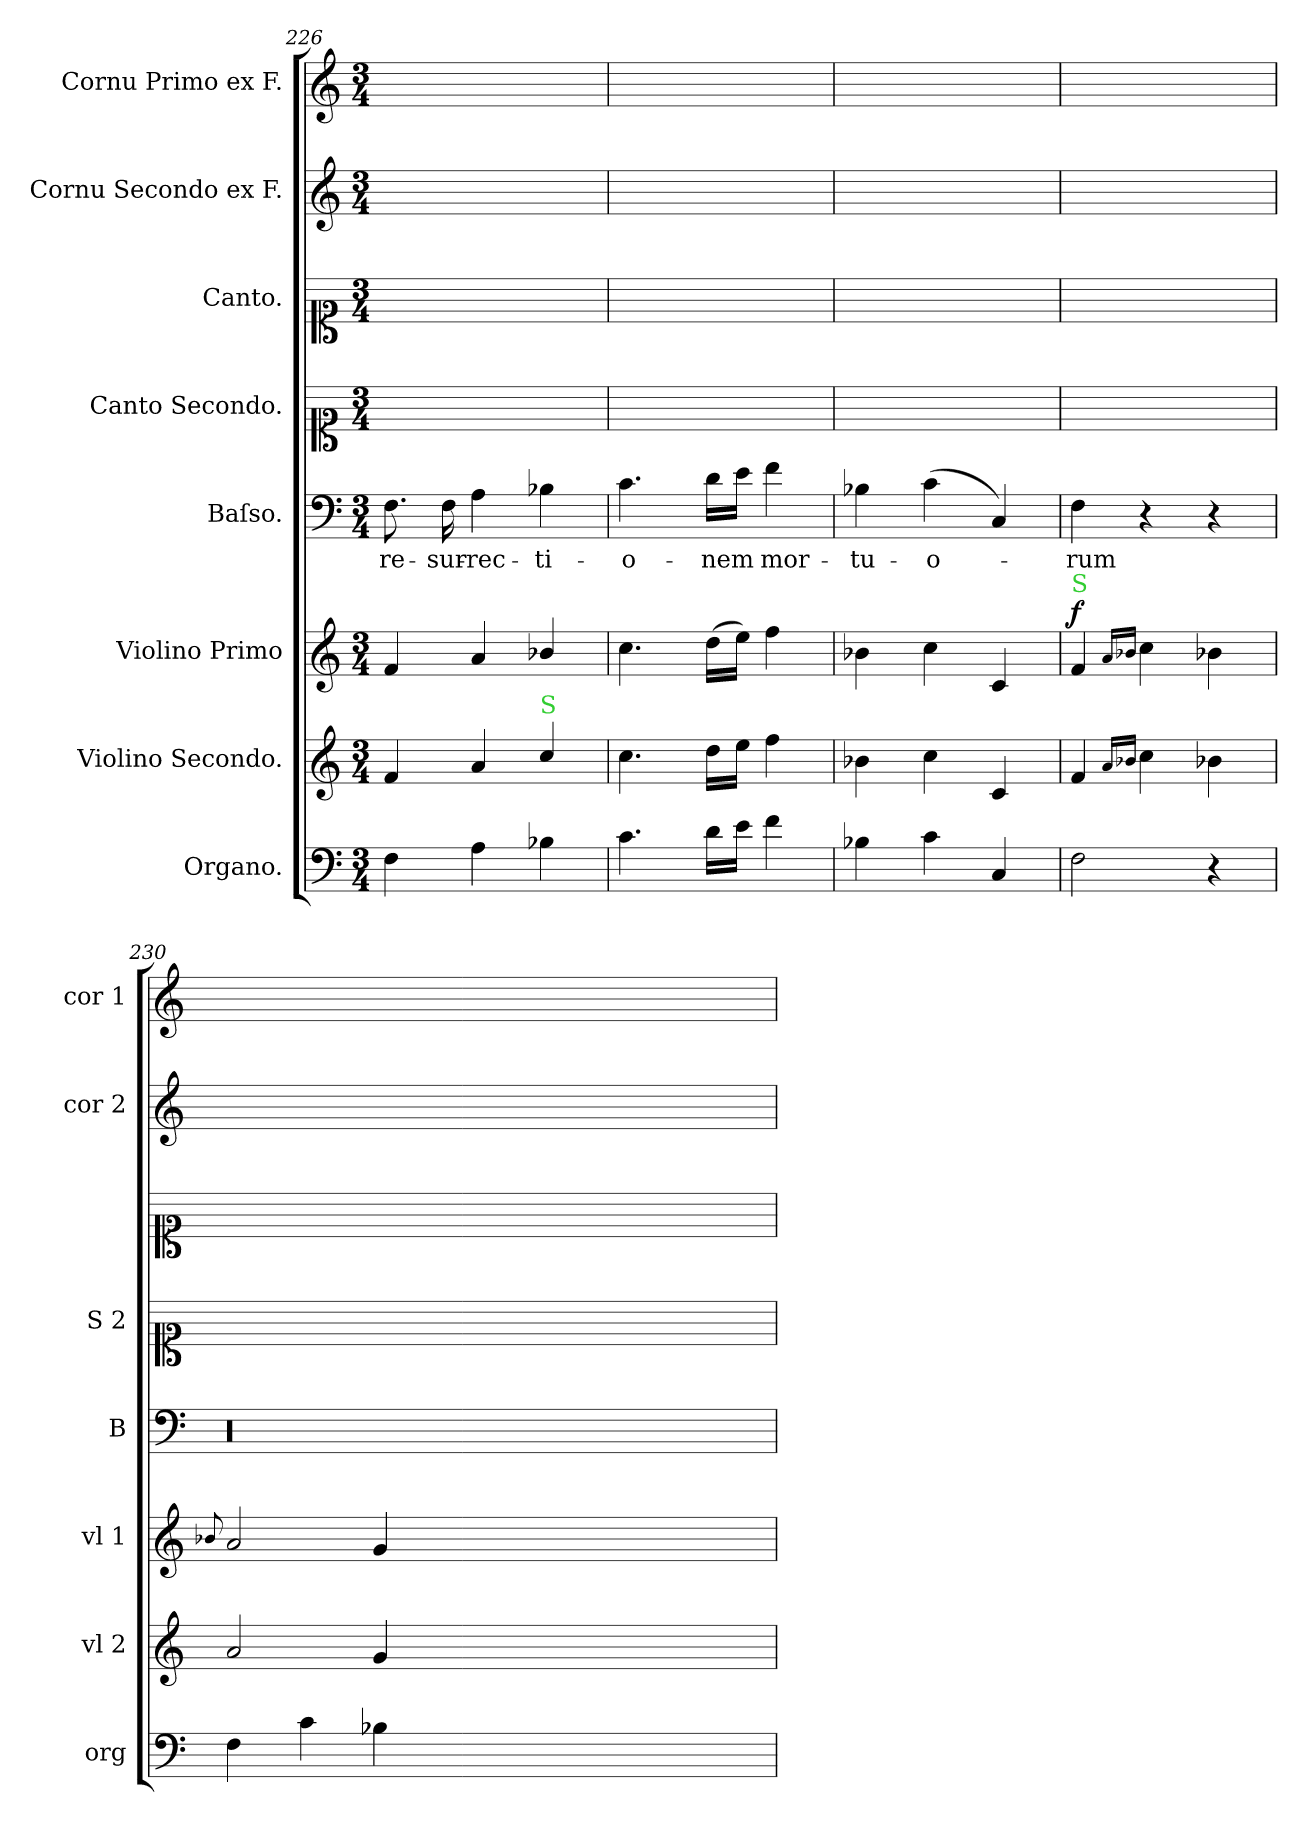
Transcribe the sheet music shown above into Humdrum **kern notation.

**kern	**kern	**kern	**dynam	**kern	**text	**kern	**kern	**kern	**kern
*part8	*part7	*part6	*part6	*part5	*part5	*part4	*part3	*part2	*part1
*staff8	*staff7	*staff6	*staff6	*staff5	*staff5	*staff4	*staff3	*staff2	*staff1
*I"Organo.	*I"Violino Secondo.	*I"Violino Primo	*	*I"Baſso.	*	*I"Canto Secondo.	*I"Canto.	*I"Cornu Secondo ex F.	*I"Cornu Primo ex F.
*I'org	*I'vl 2	*I'vl 1	*	*I'B	*	*I'S 2	*	*I'cor 2	*I'cor 1
*clefF4	*clefG2	*clefG2	*	*clefF4	*	*clefC1	*clefC1	*clefG2	*clefG2
*	*	*	*	*	*	*	*	*ITrd4c7	*ITrd4c7
*M3/4	*M3/4	*M3/4	*	*M3/4	*	*M3/4	*M3/4	*M3/4	*M3/4
=226	=226	=226	=226	=226	=226	=226	=226	=226	=226
4F\	4f/	4f/	.	8.F\	re-	2.ryy	2.ryy	2.ryy	2.ryy
.	.	.	.	16F\	-sur-	.	.	.	.
4A\	4a/	4a/	.	4A\	-rec-	.	.	.	.
!	!LO:TX:a:color=limegreen:t=S	!	!	!	!	!	!	!	!
4B-\	4cc/	4b-/	.	4B-\	-ti-	.	.	.	.
=227	=227	=227	=227	=227	=227	=227	=227	=227	=227
4.c\	4.cc\	4.cc\	.	4.c\	-o-	2.ryy	2.ryy	2.ryy	2.ryy
16d\LL	16dd\LL	(16dd\LL	.	16d\LL	-nem	.	.	.	.
16e\JJ	16ee\JJ	16ee\JJ)	.	16e\JJ	.	.	.	.	.
4f\	4ff\	4ff\	.	4f\	mor-	.	.	.	.
=228	=228	=228	=228	=228	=228	=228	=228	=228	=228
4B-\	4b-\	4b-\	.	4B-\	-tu-	2.ryy	2.ryy	2.ryy	2.ryy
4c\	4cc\	4cc\	.	(4c\	-o-	.	.	.	.
4C/	4c/	4c/	.	4C/)	.	.	.	.	.
=229	=229	=229	=229	=229	=229	=229	=229	=229	=229
!	!	!LO:TX:a:color=limegreen:t=S	!	!	!	!	!	!	!
!	!	!	!LO:DY:a	!	!	!	!	!	!
2F\	4f/	4f/	f	4F\	-rum	2.ryy	2.ryy	2.ryy	2.ryy
.	16qqa/LL	16qqa/LL	.	.	.	.	.	.	.
.	16qqb-/JJ	16qqb-/JJ	.	.	.	.	.	.	.
.	4cc\	4cc\	.	4r	.	.	.	.	.
4r	4b-\	4b-\	.	4r	.	.	.	.	.
=230	=230	=230	=230	=230	=230	=230	=230	=230	=230
.	.	8qqb-/	.	.	.	.	.	.	.
!	!	!	!	!LO:N:vis=00	!	!	!	!	!
4F\	2a/	2a/	.	0.r	.	2.ryy	2.ryy	2.ryy	2.ryy
4c\	.	.	.	.	.	.	.	.	.
4B-\	4g/	4g/	.	.	.	.	.	.	.
0ryy	0ryy	0ryy	.	.	.	0ryy	0ryy	0ryy	0ryy
4ryy	4ryy	4ryy	.	.	.	4ryy	4ryy	4ryy	4ryy
=	=	=	=	=	=	=	=	=	=
*-	*-	*-	*-	*-	*-	*-	*-	*-	*-
